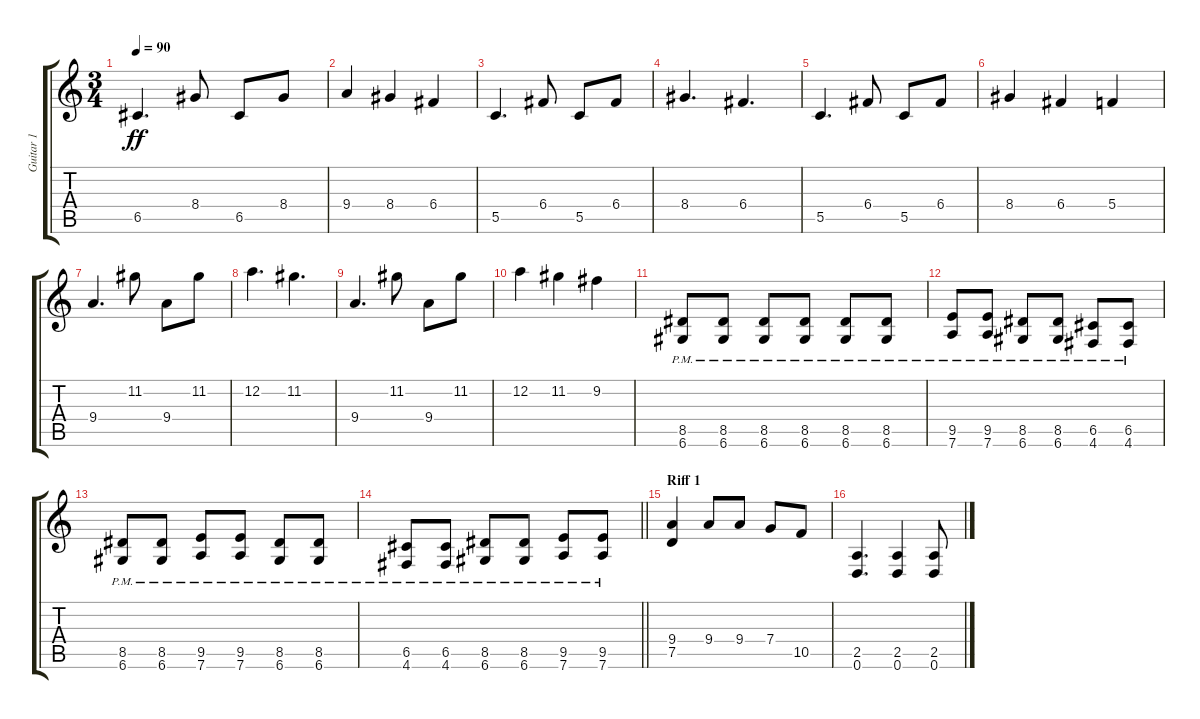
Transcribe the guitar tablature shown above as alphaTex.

\track ("Guitar 1" "Guitar 1") {instrument distortionguitar}
\staff {score tabs}
\tuning (D4 A3 F3 C3 G2 D2) {hide}
\ts (3 4)
\tempo 90
\clef g2
\ks c
6.5.4{d dy ff} 8.4.8 6.5.8 8.4.8 |
9.4.4 8.4.4 6.4.4 |
5.5.4{d} 6.4.8 5.5.8 6.4.8 |
8.4.4{d} 6.4.4{d} |
5.5.4{d} 6.4.8 5.5.8 6.4.8 |
8.4.4 6.4.4 5.4.4 |
9.4.4{d} 11.2.8 9.4.8 11.2.8 |
12.2.4{d} 11.2.4{d} |
9.4.4{d} 11.2.8 9.4.8 11.2.8 |
12.2.4 11.2.4 9.2.4 |
(8.5{pm} 6.6{pm}).8 (8.5{pm} 6.6{pm}).8 (8.5{pm} 6.6{pm}).8 (8.5{pm} 6.6{pm}).8 (8.5{pm} 6.6{pm}).8 (8.5{pm} 6.6{pm}).8 |
(9.5{pm} 7.6{pm}).8 (9.5{pm} 7.6{pm}).8 (8.5{pm} 6.6{pm}).8 (8.5{pm} 6.6{pm}).8 (6.5{pm} 4.6{pm}).8 (6.5{pm} 4.6{pm}).8 |
(8.5{pm} 6.6{pm}).8 (8.5{pm} 6.6{pm}).8 (9.5{pm} 7.6{pm}).8 (9.5{pm} 7.6{pm}).8 (8.5{pm} 6.6{pm}).8 (8.5{pm} 6.6{pm}).8 |
\barLineRight lightlight
(6.5{pm} 4.6{pm}).8 (6.5{pm} 4.6{pm}).8 (8.5{pm} 6.6{pm}).8 (8.5{pm} 6.6{pm}).8 (9.5{pm} 7.6{pm}).8 (9.5{pm} 7.6{pm}).8 |
\section ("" "Riff 1")
(9.4 7.5).4 9.4.8 9.4.8 7.4.8 10.5.8 |
(2.5 0.6).4{d} (2.5 0.6).4 (2.5 0.6).8
